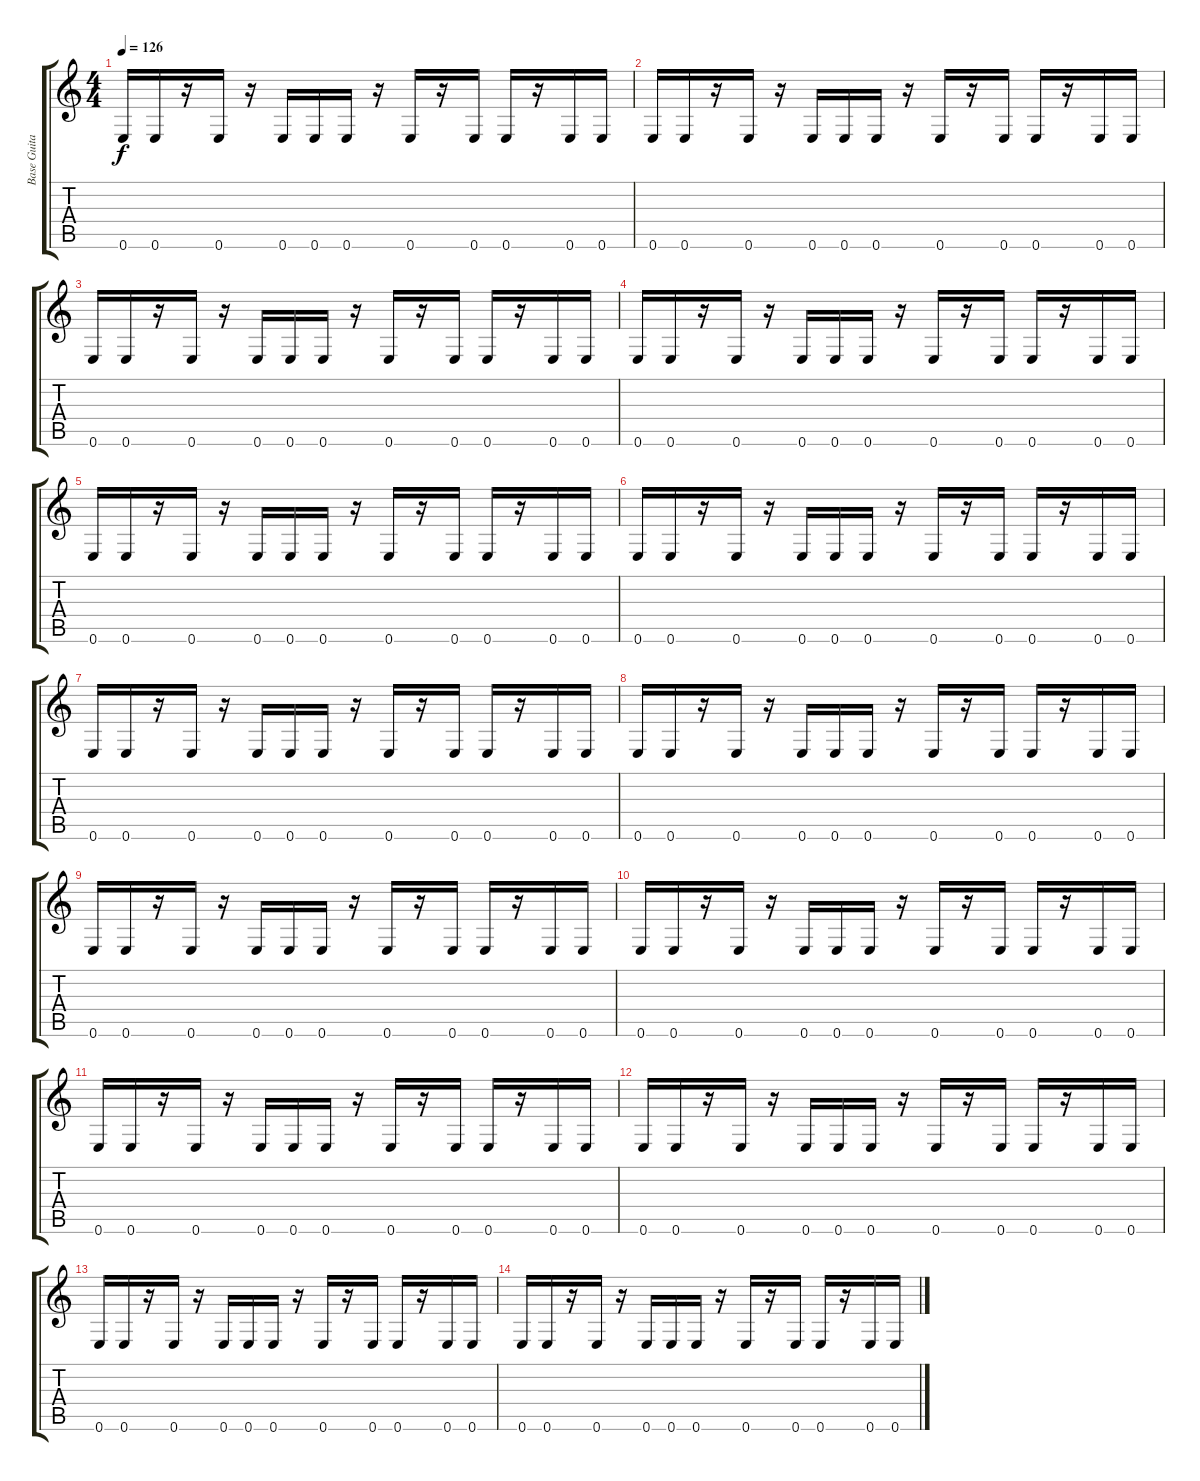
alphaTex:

\track ("Base Guitar" "Base Guita") {instrument distortionguitar}
\staff {score tabs}
\tuning (E4 B3 G3 D3 A2 E2) {hide}
\ts (4 4)
\tempo 126
\clef g2
\ks c
0.6.16{dy f volume 16} 0.6.16 r.16 0.6.16{volume 16} r.16 0.6.16{volume 15} 0.6.16{volume 15} 0.6.16{volume 15} r.16 0.6.16{volume 15} r.16 0.6.16{volume 15} 0.6.16{volume 15} r.16 0.6.16{volume 14} 0.6.16{volume 14} |
0.6.16{volume 14} 0.6.16 r.16 0.6.16{volume 14} r.16 0.6.16{volume 14} 0.6.16{volume 14} 0.6.16{volume 14} r.16 0.6.16{volume 14} r.16 0.6.16{volume 13} 0.6.16{volume 13} r.16 0.6.16{volume 13} 0.6.16{volume 13} |
0.6.16{volume 13} 0.6.16 r.16 0.6.16{volume 12} r.16 0.6.16{volume 12} 0.6.16{volume 12} 0.6.16{volume 12} r.16 0.6.16{volume 12} r.16 0.6.16{volume 12} 0.6.16{volume 12} r.16 0.6.16{volume 12} 0.6.16{volume 11} |
0.6.16{volume 11} 0.6.16{volume 11} r.16 0.6.16{volume 11} r.16 0.6.16{volume 11} 0.6.16{volume 11} 0.6.16 r.16 0.6.16{volume 10} r.16 0.6.16{volume 10} 0.6.16 r.16 0.6.16{volume 10} 0.6.16{volume 10} |
0.6.16 0.6.16{volume 10} r.16 0.6.16{volume 10} r.16 0.6.16{volume 10} 0.6.16{volume 10} 0.6.16 r.16 0.6.16{volume 9} r.16 0.6.16{volume 9} 0.6.16 r.16 0.6.16{volume 9} 0.6.16{volume 9} |
0.6.16 0.6.16{volume 9} r.16 0.6.16{volume 9} r.16 0.6.16{volume 9} 0.6.16{volume 8} 0.6.16 r.16 0.6.16{volume 8} r.16 0.6.16{volume 8} 0.6.16 r.16 0.6.16{volume 8} 0.6.16{volume 8} |
0.6.16{volume 8} 0.6.16 r.16 0.6.16{volume 7} r.16 0.6.16{volume 7} 0.6.16 0.6.16{volume 7} r.16 0.6.16 r.16 0.6.16{volume 7} 0.6.16{volume 7} r.16 0.6.16{volume 7} 0.6.16 |
0.6.16{volume 7} 0.6.16 r.16 0.6.16{volume 6} r.16 0.6.16{volume 6} 0.6.16 0.6.16{volume 6} r.16 0.6.16 r.16 0.6.16{volume 6} 0.6.16{volume 6} r.16 0.6.16{volume 6} 0.6.16 |
0.6.16{volume 6} 0.6.16 r.16 0.6.16{volume 6} r.16 0.6.16{volume 6} 0.6.16 0.6.16{volume 5} r.16 0.6.16 r.16 0.6.16{volume 5} 0.6.16{volume 5} r.16 0.6.16{volume 5} 0.6.16 |
0.6.16{volume 5} 0.6.16 r.16 0.6.16{volume 5} r.16 0.6.16{volume 4} 0.6.16 0.6.16{volume 4} r.16 0.6.16{volume 4} r.16 0.6.16{volume 4} 0.6.16 r.16 0.6.16{volume 4} 0.6.16 |
0.6.16{volume 4} 0.6.16 r.16 0.6.16{volume 4} r.16 0.6.16{volume 4} 0.6.16{volume 4} 0.6.16 r.16 0.6.16{volume 3} r.16 0.6.16{volume 3} 0.6.16 r.16 0.6.16{volume 3} 0.6.16{volume 3} |
0.6.16 0.6.16{volume 3} r.16 0.6.16 r.16 0.6.16{volume 3} 0.6.16{volume 3} 0.6.16 r.16 0.6.16{volume 2} r.16 0.6.16{volume 2} 0.6.16{volume 2} r.16 0.6.16{volume 2} 0.6.16 |
0.6.16{volume 2} 0.6.16 r.16 0.6.16{volume 2} r.16 0.6.16{volume 2} 0.6.16 0.6.16{volume 1} r.16 0.6.16{volume 1} r.16 0.6.16{volume 1} 0.6.16 r.16 0.6.16{volume 1} 0.6.16 |
0.6.16{volume 1} 0.6.16 r.16 0.6.16{volume 1} r.16 0.6.16{volume 0} 0.6.16 0.6.16{volume 0} r.16 0.6.16{volume 0} r.16 0.6.16{volume 0} 0.6.16 r.16 0.6.16 0.6.16
